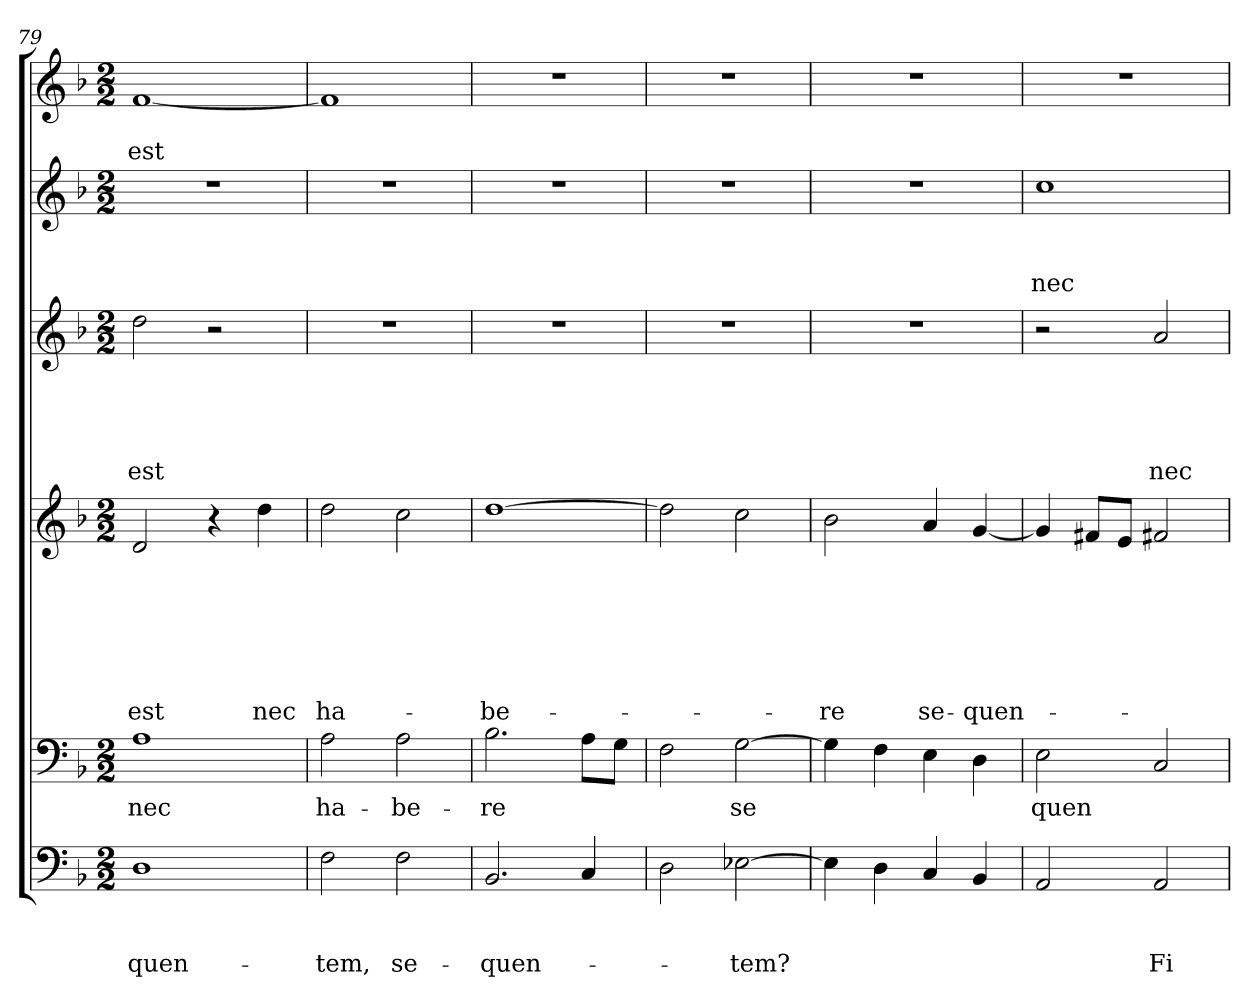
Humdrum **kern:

**kern	**text	**text	**text	**kern	**text	**kern	**text	**text	**text	**text	**text	**text	**text	**kern	**text	**text	**text	**text	**text	**kern	**text	**text	**text	**kern	**text	**text
*part6	*part6	*part6	*part6	*part5	*part5	*part4	*part4	*part4	*part4	*part4	*part4	*part4	*part4	*part3	*part3	*part3	*part3	*part3	*part3	*part2	*part2	*part2	*part2	*part1	*part1	*part1
*staff6	*staff6	*staff6	*staff6	*staff5	*staff5	*staff4	*staff4	*staff4	*staff4	*staff4	*staff4	*staff4	*staff4	*staff3	*staff3	*staff3	*staff3	*staff3	*staff3	*staff2	*staff2	*staff2	*staff2	*staff1	*staff1	*staff1
!!LO:LB:g=z
*clefF4	*	*	*	*clefF4	*	*clefG2	*	*	*	*	*	*	*	*clefG2	*	*	*	*	*	*clefG2	*	*	*	*clefG2	*	*
*	*	*	*	*	*	*ITrd7c12	*	*	*	*	*	*	*	*ITrd7c12	*	*	*	*	*	*ITrd7c12	*	*	*	*	*	*
*k[b-]	*	*	*	*k[b-]	*	*k[b-]	*	*	*	*	*	*	*	*k[b-]	*	*	*	*	*	*k[b-]	*	*	*	*k[b-]	*	*
*F:	*	*	*	*F:	*	*F:	*	*	*	*	*	*	*	*F:	*	*	*	*	*	*F:	*	*	*	*F:	*	*
*M2/2	*	*	*	*M2/2	*	*M2/2	*	*	*	*	*	*	*	*M2/2	*	*	*	*	*	*M2/2	*	*	*	*M2/2	*	*
=79	=79	=79	=79	=79	=79	=79	=79	=79	=79	=79	=79	=79	=79	=79	=79	=79	=79	=79	=79	=79	=79	=79	=79	=79	=79	=79
!	!	!	!LO:LY:b	!	!LO:LY:b	!	!	!	!	!	!	!	!LO:LY:b	!	!	!	!	!	!LO:LY:b	!	!	!	!	!	!	!LO:LY:b
1D	.	.	-quen-	1A	nec	2D/	.	.	.	.	.	.	est	2d\	.	.	.	.	est	1r	.	.	.	[<1f	.	est
.	.	.	.	.	.	4r	.	.	.	.	.	.	.	2r	.	.	.	.	.	.	.	.	.	.	.	.
!	!	!	!	!	!	!	!	!	!	!	!	!	!LO:LY:b	!	!	!	!	!	!	!	!	!	!	!	!	!
.	.	.	.	.	.	4d\	.	.	.	.	.	.	nec	.	.	.	.	.	.	.	.	.	.	.	.	.
=80	=80	=80	=80	=80	=80	=80	=80	=80	=80	=80	=80	=80	=80	=80	=80	=80	=80	=80	=80	=80	=80	=80	=80	=80	=80	=80
!	!	!	!LO:LY:b	!	!LO:LY:b	!	!	!	!	!	!	!	!LO:LY:b	!	!	!	!	!	!	!	!	!	!	!	!	!
2F\	.	.	-tem,	2A\	ha-	2d\	.	.	.	.	.	.	ha-	1r	.	.	.	.	.	1r	.	.	.	1f]	.	.
!	!	!	!LO:LY:b	!	!LO:LY:b	!	!	!	!	!	!	!	!	!	!	!	!	!	!	!	!	!	!	!	!	!
2F\	.	.	se-	2A\	-be-	2c\	.	.	.	.	.	.	.	.	.	.	.	.	.	.	.	.	.	.	.	.
=81	=81	=81	=81	=81	=81	=81	=81	=81	=81	=81	=81	=81	=81	=81	=81	=81	=81	=81	=81	=81	=81	=81	=81	=81	=81	=81
!	!	!	!LO:LY:b	!	!LO:LY:b	!	!	!	!	!	!	!	!LO:LY:b	!	!	!	!	!	!	!	!	!	!	!	!	!
2.BB-/	.	.	-quen-	2.B-\	-re	[>1d	.	.	.	.	.	.	-be-	1r	.	.	.	.	.	1r	.	.	.	1r	.	.
4C/	.	.	.	8A\L	.	.	.	.	.	.	.	.	.	.	.	.	.	.	.	.	.	.	.	.	.	.
.	.	.	.	8G\J	.	.	.	.	.	.	.	.	.	.	.	.	.	.	.	.	.	.	.	.	.	.
=82	=82	=82	=82	=82	=82	=82	=82	=82	=82	=82	=82	=82	=82	=82	=82	=82	=82	=82	=82	=82	=82	=82	=82	=82	=82	=82
2D\	.	.	.	2F\	.	2d\]	.	.	.	.	.	.	.	1r	.	.	.	.	.	1r	.	.	.	1r	.	.
!	!	!	!LO:LY:b	!	!LO:LY:b	!	!	!	!	!	!	!	!	!	!	!	!	!	!	!	!	!	!	!	!	!
[>2E-i\	.	.	-tem?	[>2G\	se	2c\	.	.	.	.	.	.	.	.	.	.	.	.	.	.	.	.	.	.	.	.
=83	=83	=83	=83	=83	=83	=83	=83	=83	=83	=83	=83	=83	=83	=83	=83	=83	=83	=83	=83	=83	=83	=83	=83	=83	=83	=83
!	!	!	!	!	!	!	!	!	!	!	!	!	!LO:LY:b	!	!	!	!	!	!	!	!	!	!	!	!	!
4E-\]	.	.	.	4G\]	.	2B-\	.	.	.	.	.	.	-re	1r	.	.	.	.	.	1r	.	.	.	1r	.	.
4D\	.	.	.	4F\	.	.	.	.	.	.	.	.	.	.	.	.	.	.	.	.	.	.	.	.	.	.
!	!	!	!	!	!	!	!	!	!	!	!	!	!LO:LY:b	!	!	!	!	!	!	!	!	!	!	!	!	!
4C/	.	.	.	4E\	.	4A/	.	.	.	.	.	.	se-	.	.	.	.	.	.	.	.	.	.	.	.	.
!	!	!	!	!	!	!	!	!	!	!	!	!	!LO:LY:b	!	!	!	!	!	!	!	!	!	!	!	!	!
4BB-/	.	.	.	4D\	.	[<4G/	.	.	.	.	.	.	-quen-	.	.	.	.	.	.	.	.	.	.	.	.	.
=84	=84	=84	=84	=84	=84	=84	=84	=84	=84	=84	=84	=84	=84	=84	=84	=84	=84	=84	=84	=84	=84	=84	=84	=84	=84	=84
!	!	!	!	!	!LO:LY:b	!	!	!	!	!	!	!	!	!	!	!	!	!	!	!	!	!	!LO:LY:b	!	!	!
2AA/	.	.	.	2E\	quen	4G/]	.	.	.	.	.	.	.	2r	.	.	.	.	.	1c	.	.	nec	1r	.	.
.	.	.	.	.	.	8F#X/L	.	.	.	.	.	.	.	.	.	.	.	.	.	.	.	.	.	.	.	.
.	.	.	.	.	.	8E/J	.	.	.	.	.	.	.	.	.	.	.	.	.	.	.	.	.	.	.	.
!	!	!	!LO:LY:b	!	!	!	!	!	!	!	!	!	!	!	!	!	!	!	!LO:LY:b	!	!	!	!	!	!	!
2AA/	.	.	Fi-	2C/	.	2F#X/	.	.	.	.	.	.	.	2A/	.	.	.	.	nec	.	.	.	.	.	.	.
=	=	=	=	=	=	=	=	=	=	=	=	=	=	=	=	=	=	=	=	=	=	=	=	=	=	=
*-	*-	*-	*-	*-	*-	*-	*-	*-	*-	*-	*-	*-	*-	*-	*-	*-	*-	*-	*-	*-	*-	*-	*-	*-	*-	*-
